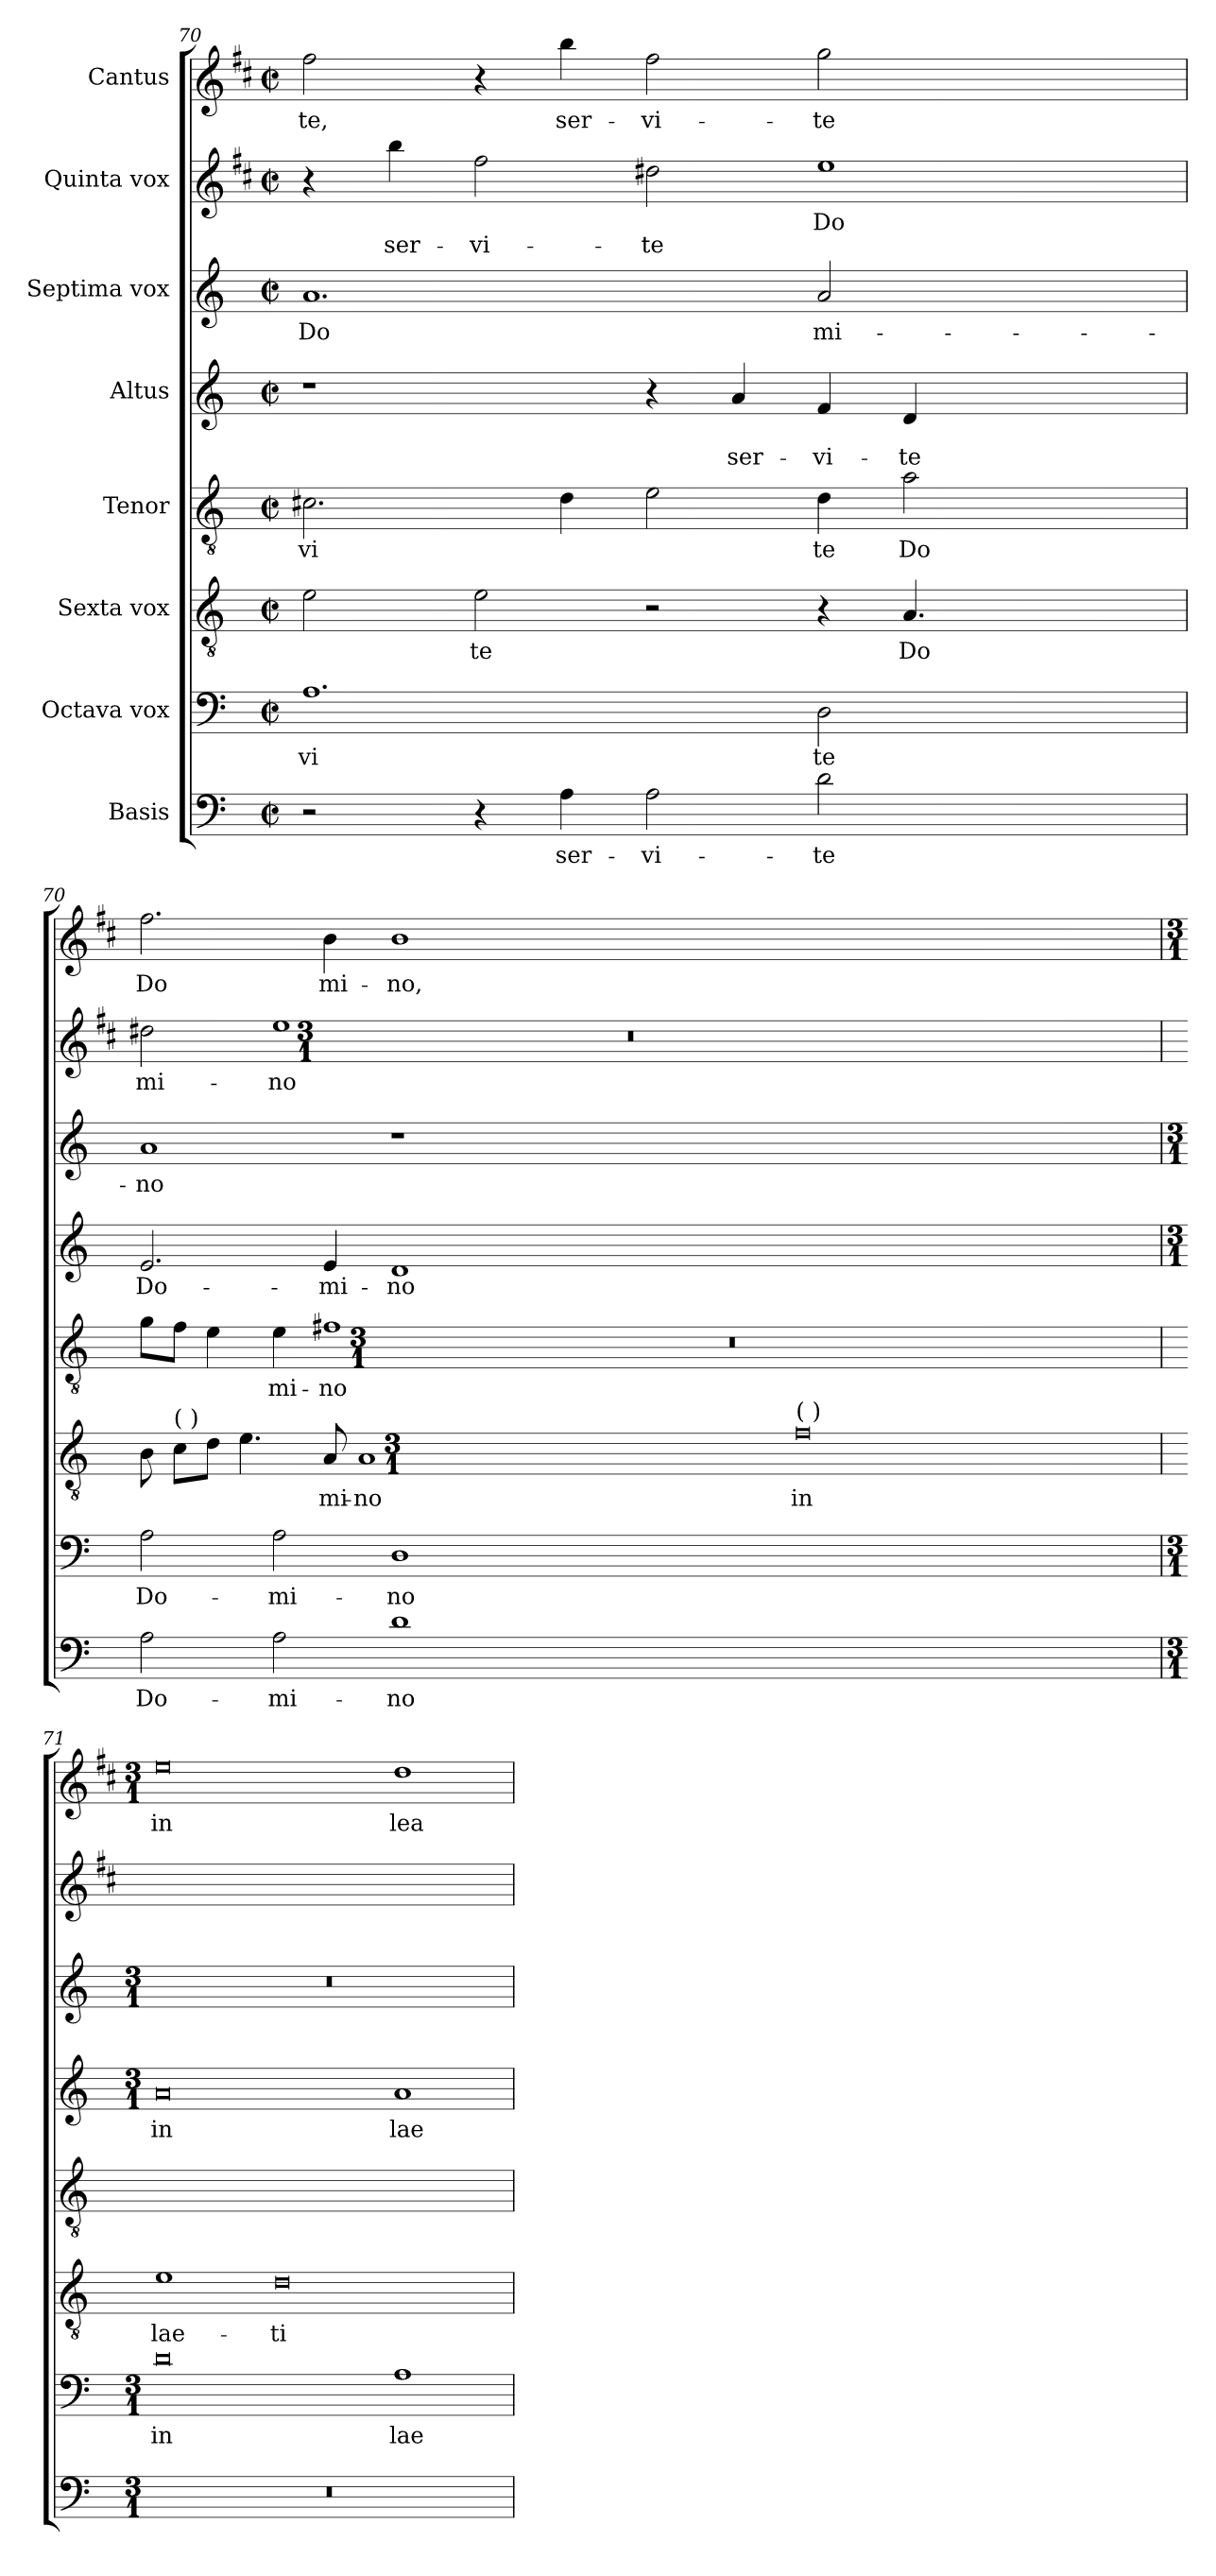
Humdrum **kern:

**kern	**text	**kern	**text	**kern	**text	**kern	**text	**kern	**text	**text	**kern	**text	**kern	**text	**text	**kern	**text
*part8	*part8	*part7	*part7	*part6	*part6	*part5	*part5	*part4	*part4	*part4	*part3	*part3	*part2	*part2	*part2	*part1	*part1
*staff8	*staff8	*staff7	*staff7	*staff6	*staff6	*staff5	*staff5	*staff4	*staff4	*staff4	*staff3	*staff3	*staff2	*staff2	*staff2	*staff1	*staff1
*I"Basis	*	*I"Octava vox	*	*I"Sexta vox	*	*I"Tenor	*	*I"Altus	*	*	*I"Septima vox	*	*I"Quinta vox	*	*	*I"Cantus	*
!!LO:LB:g=z
*clefF4	*	*clefF4	*	*clefGv2	*	*clefGv2	*	*clefG2	*	*	*clefG2	*	*clefG2	*	*	*clefG2	*
*	*	*	*	*	*	*	*	*	*	*	*	*	*ITrd1c2	*	*	*ITrd1c2	*
*k[]	*	*k[]	*	*k[]	*	*k[]	*	*k[]	*	*	*k[]	*	*k[]	*	*	*k[]	*
*C:	*	*C:	*	*C:	*	*C:	*	*C:	*	*	*C:	*	*C:	*	*	*C:	*
*M4/2	*	*M4/2	*	*M4/2	*	*M4/2	*	*M4/2	*	*	*M4/2	*	*M4/2	*	*	*M4/2	*
*met(c|)	*	*met(c|)	*	*met(c|)	*	*met(c|)	*	*met(c|)	*	*	*met(c|)	*	*met(c|)	*	*	*met(c|)	*
=70	=70	=70	=70	=70	=70	=70	=70	=70	=70	=70	=70	=70	=70	=70	=70	=70	=70
!	!	!	!LO:LY:b	!	!	!	!LO:LY:b	!	!	!	!	!LO:LY:b	!	!	!	!	!LO:LY:b
2r	.	1.A	-vi	2e	.	2.c#X	-vi	1r	.	.	1.a	Do	4r	.	.	2ee	-te,
!	!	!	!	!	!	!	!	!	!	!	!	!	!	!	!LO:LY:b	!	!
.	.	.	.	.	.	.	.	.	.	.	.	.	4aa	.	ser-	.	.
!	!	!	!	!	!LO:LY:b	!	!	!	!	!	!	!	!	!	!LO:LY:b	!	!
4r	.	.	.	2e	te	.	.	.	.	.	.	.	2ee	.	-vi-	4r	.
!	!LO:LY:b	!	!	!	!	!	!	!	!	!	!	!	!	!	!	!	!LO:LY:b
4A	ser-	.	.	.	.	4d	.	.	.	.	.	.	.	.	.	4aa	ser-
!	!LO:LY:b	!	!	!	!	!	!	!	!	!	!	!	!	!	!LO:LY:b	!	!LO:LY:b
2A	-vi-	.	.	2r	.	2e	.	4r	.	.	.	.	2cc#X	.	-te	2ee	-vi-
!	!	!	!	!	!	!	!	!	!	!LO:LY:b	!	!	!	!	!	!	!
.	.	.	.	.	.	.	.	4a	.	ser-	.	.	.	.	.	.	.
!	!LO:LY:b	!	!LO:LY:b	!	!	!	!LO:LY:b	!	!	!LO:LY:b	!	!LO:LY:b	!	!LO:LY:b	!	!	!LO:LY:b
2d	-te	2D	te	4r	.	4d	te	4f	.	-vi-	2a	mi-	1dd	Do	.	2ff	-te
!	!	!	!	!	!LO:LY:b	!	!LO:LY:b	!	!	!LO:LY:b	!	!	!	!	!	!	!
.	.	.	.	4.A	Do	2a	Do	4d	.	-te	.	.	.	.	.	.	.
2ryy	.	2ryy	.	.	.	.	.	2ryy	.	.	2ryy	.	.	.	.	2ryy	.
.	.	.	.	4.ryy	.	.	.	.	.	.	.	.	.	.	.	.	.
.	.	.	.	.	.	4ryy	.	.	.	.	.	.	.	.	.	.	.
=70A	=70A	=70A	=70A	=70A	=70A	=70A	=70A	=70A	=70A	=70A	=70A	=70A	=70A	=70A	=70A	=70A	=70A
!	!LO:LY:b	!	!LO:LY:b	!	!	!	!	!	!LO:LY:b	!	!	!LO:LY:b	!	!LO:LY:b	!	!	!LO:LY:b
2A	Do-	2A	Do-	8B	.	8gL	.	2.e	Do-	.	1a	-no	2cc#	mi-	.	2.ee	Do
!	!	!	!	!LO:TX:a:t=(  )	!	!	!	!	!	!	!	!	!	!	!	!	!
.	.	.	.	8cL	.	8fJ	.	.	.	.	.	.	.	.	.	.	.
.	.	.	.	8dJ	.	4e	.	.	.	.	.	.	.	.	.	.	.
.	.	.	.	4.e	.	.	.	.	.	.	.	.	.	.	.	.	.
!	!LO:LY:b	!	!LO:LY:b	!	!	!	!LO:LY:b	!	!	!	!	!	!	!LO:LY:b	!	!	!
2A	-mi-	2A	-mi-	.	.	4e	mi-	.	.	.	.	.	1dd	-no	.	.	.
!	!	!	!	!	!LO:LY:b	!	!LO:LY:b	!	!LO:LY:b	!	!	!	!	!	!	!	!LO:LY:b
.	.	.	.	8A	mi-	1f#X	-no	4e	-mi-	.	.	.	.	.	.	4a	mi-
!	!	!	!	!	!LO:LY:b	!	!	!	!	!	!	!	!	!	!	!	!
.	.	.	.	1A	-no	.	.	.	.	.	.	.	.	.	.	.	.
!	!LO:LY:b	!	!LO:LY:b	!	!	!	!	!	!LO:LY:b	!	!	!	!	!	!	!	!LO:LY:b
1d	-no	1D	-no	.	.	.	.	1d	-no	.	1r	.	.	.	.	1a	-no,
*	*	*	*	*	*	*	*	*	*	*	*	*	*M3/1	*	*	*	*
.	.	.	.	.	.	.	.	.	.	.	.	.	0.r	.	.	.	.
*	*	*	*	*	*	*M3/1	*	*	*	*	*	*	*	*	*	*	*
.	.	.	.	.	.	0.r	.	.	.	.	.	.	.	.	.	.	.
*	*	*	*	*M3/1	*	*	*	*	*	*	*	*	*	*	*	*	*
!	!	!	!	!LO:TX:a:t=(  )	!	!	!	!	!	!	!	!	!	!	!	!	!
!	!	!	!	!	!LO:LY:b	!	!	!	!	!	!	!	!	!	!	!	!
.	.	.	.	0f	in	.	.	.	.	.	.	.	.	.	.	.	.
0ryy	.	0ryy	.	.	.	.	.	0ryy	.	.	0ryy	.	.	.	.	0ryy	.
.	.	.	.	2..ryy	.	.	.	.	.	.	.	.	.	.	.	.	.
2.ryy	.	2.ryy	.	.	.	.	.	2.ryy	.	.	2.ryy	.	.	.	.	2.ryy	.
.	.	.	.	.	.	.	.	.	.	.	.	.	4ryy	.	.	.	.
=71A	=71A	=71A	=71A	=71A	=71A	=71A	=71A	=71A	=71A	=71A	=71A	=71A	=71A	=71A	=71A	=71A	=71A
*M3/1	*	*M3/1	*	*	*	*	*	*M3/1	*	*	*M3/1	*	*	*	*	*M3/1	*
!	!	!	!LO:LY:b	!	!LO:LY:b	!	!	!	!LO:LY:b	!	!	!	!	!	!	!	!LO:LY:b
0.r	.	0d	in	1e	lae-	0.r	.	0a	in	.	0.r	.	0.r	.	.	0dd	in
!	!	!	!	!	!LO:LY:b	!	!	!	!	!	!	!	!	!	!	!	!
.	.	.	.	0d	-ti-	.	.	.	.	.	.	.	.	.	.	.	.
!	!	!	!LO:LY:b	!	!	!	!	!	!LO:LY:b	!	!	!	!	!	!	!	!LO:LY:b
.	.	1A	lae-	.	.	.	.	1a	lae-	.	.	.	.	.	.	1cc	lea-
=	=	=	=	=	=	=	=	=	=	=	=	=	=	=	=	=	=
*-	*-	*-	*-	*-	*-	*-	*-	*-	*-	*-	*-	*-	*-	*-	*-	*-	*-
